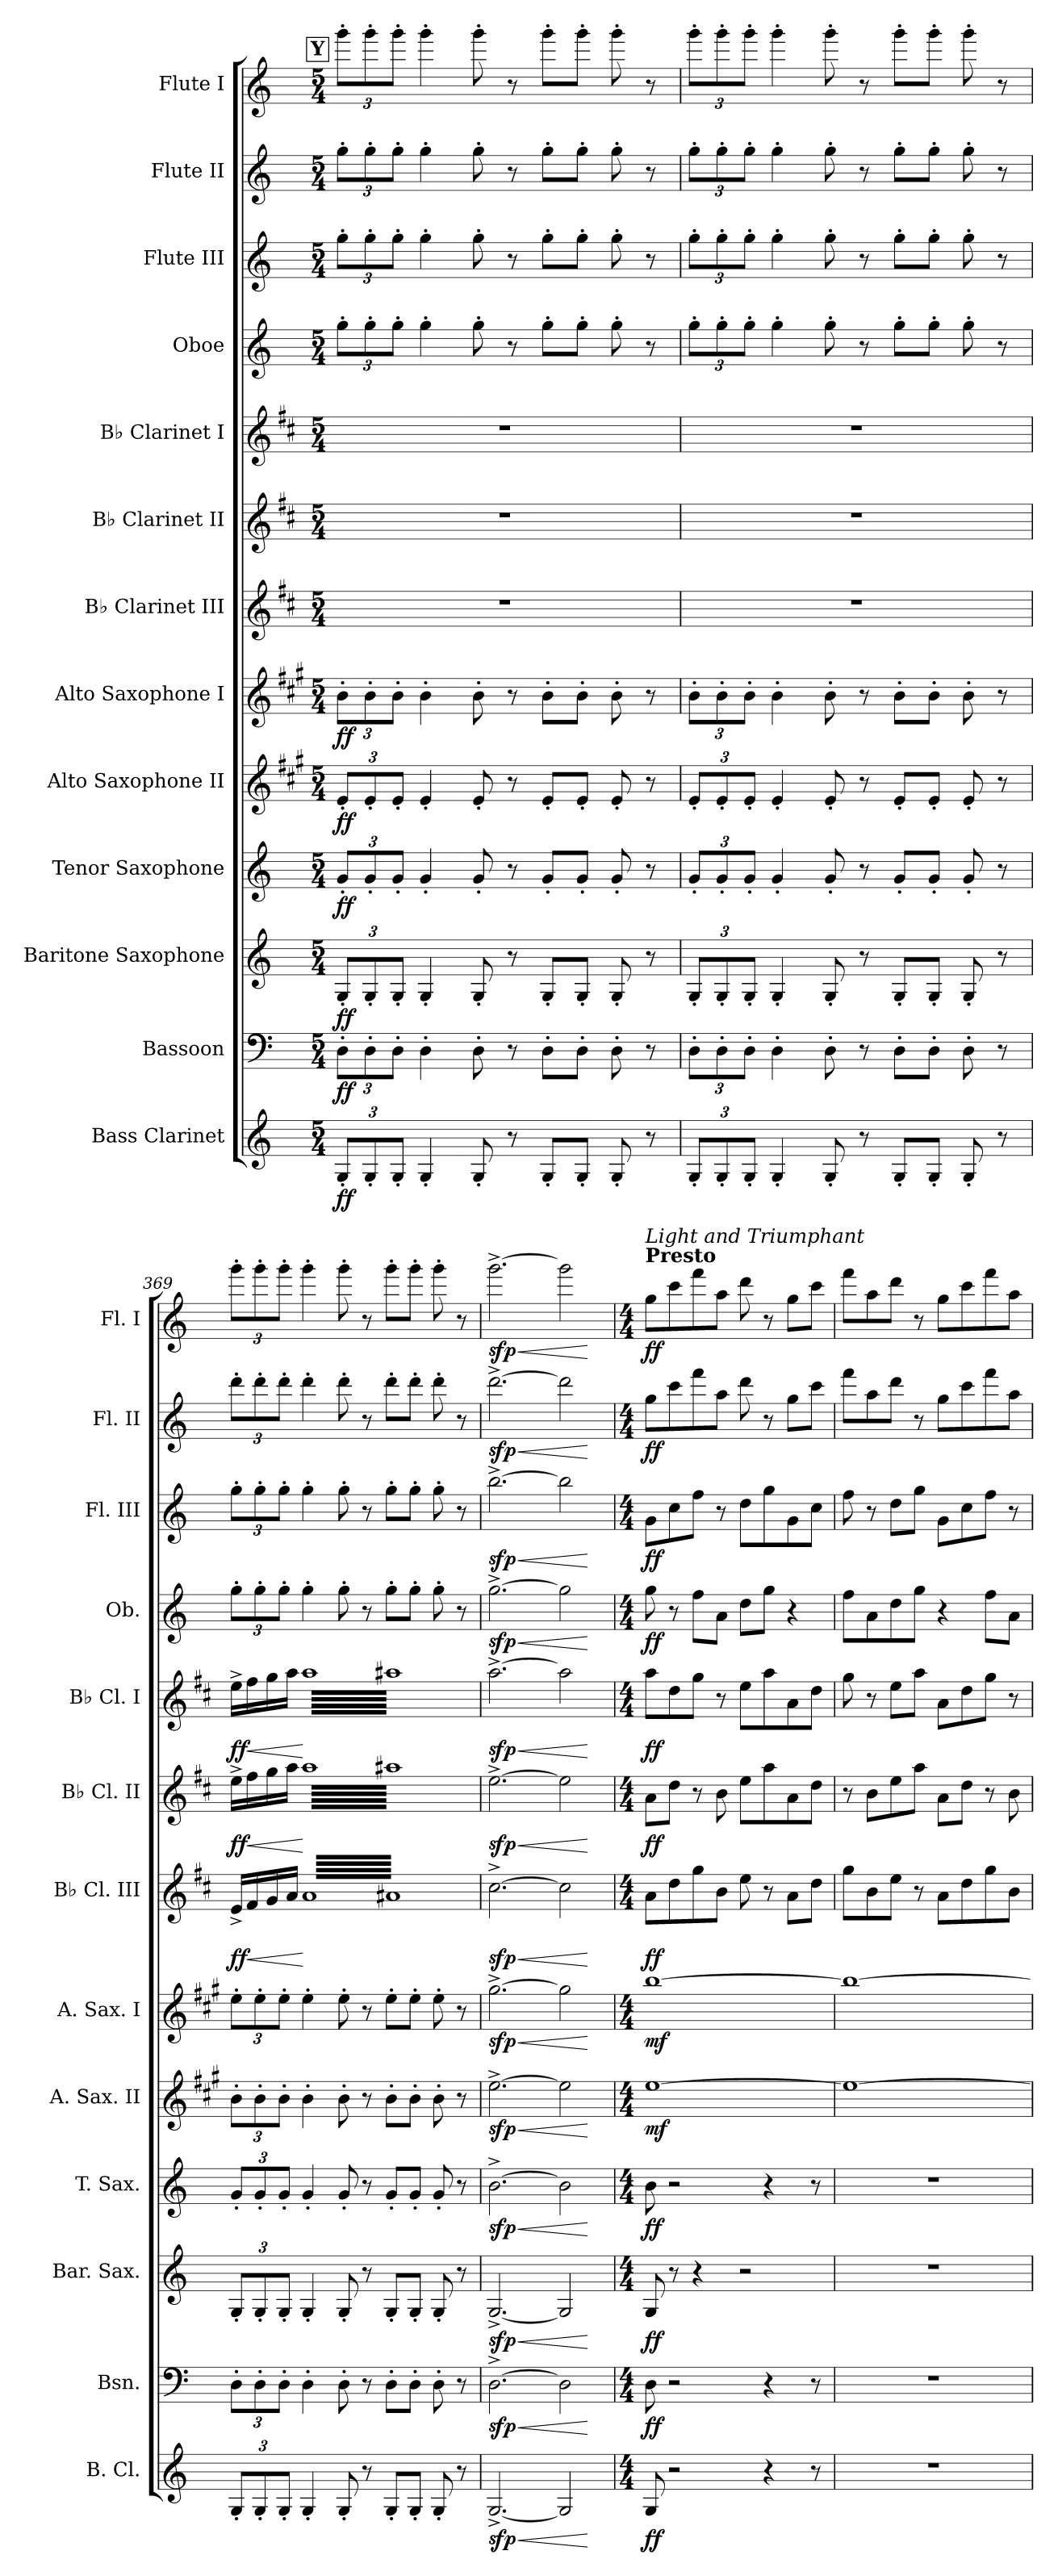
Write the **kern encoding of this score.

**kern	**dynam	**kern	**dynam	**kern	**dynam	**kern	**dynam	**kern	**dynam	**kern	**dynam	**kern	**dynam	**kern	**dynam	**kern	**dynam	**kern	**dynam	**kern	**dynam	**kern	**dynam	**kern	**dynam
*part13	*part13	*part12	*part12	*part11	*part11	*part10	*part10	*part9	*part9	*part8	*part8	*part7	*part7	*part6	*part6	*part5	*part5	*part4	*part4	*part3	*part3	*part2	*part2	*part1	*part1
*staff13	*staff13	*staff12	*staff12	*staff11	*staff11	*staff10	*staff10	*staff9	*staff9	*staff8	*staff8	*staff7	*staff7	*staff6	*staff6	*staff5	*staff5	*staff4	*staff4	*staff3	*staff3	*staff2	*staff2	*staff1	*staff1
*I"Bass Clarinet	*	*I"Bassoon	*	*I"Baritone Saxophone	*	*I"Tenor Saxophone	*	*I"Alto Saxophone II	*	*I"Alto Saxophone I	*	*I"B♭ Clarinet III	*	*I"B♭ Clarinet II	*	*I"B♭ Clarinet I	*	*I"Oboe	*	*I"Flute III	*	*I"Flute II	*	*I"Flute I	*
*I'B. Cl.	*	*I'Bsn.	*	*I'Bar. Sax.	*	*I'T. Sax.	*	*I'A. Sax. II	*	*I'A. Sax. I	*	*I'B♭ Cl. III	*	*I'B♭ Cl. II	*	*I'B♭ Cl. I	*	*I'Ob.	*	*I'Fl. III	*	*I'Fl. II	*	*I'Fl. I	*
*clefG2	*	*clefF4	*	*clefG2	*	*clefG2	*	*clefG2	*	*clefG2	*	*clefG2	*	*clefG2	*	*clefG2	*	*clefG2	*	*clefG2	*	*clefG2	*	*clefG2	*
*ITrd8c14	*	*	*	*ITrd12c21	*	*ITrd8c14	*	*ITrd5c9	*	*ITrd5c9	*	*ITrd1c2	*	*ITrd1c2	*	*ITrd1c2	*	*	*	*	*	*	*	*	*
*k[]	*	*k[]	*	*k[]	*	*k[]	*	*k[]	*	*k[]	*	*k[]	*	*k[]	*	*k[]	*	*k[]	*	*k[]	*	*k[]	*	*k[]	*
*M5/4	*	*M5/4	*	*M5/4	*	*M5/4	*	*M5/4	*	*M5/4	*	*M5/4	*	*M5/4	*	*M5/4	*	*M5/4	*	*M5/4	*	*M5/4	*	*M5/4	*
*Xbrackettup	*	*Xbrackettup	*	*Xbrackettup	*	*Xbrackettup	*	*Xbrackettup	*	*Xbrackettup	*	*	*	*	*	*	*	*Xbrackettup	*	*Xbrackettup	*	*Xbrackettup	*	*Xbrackettup	*
!!LO:REH:place=s1:a:B:fs=14:t=Y
=367	=367	=367	=367	=367	=367	=367	=367	=367	=367	=367	=367	=367	=367	=367	=367	=367	=367	=367	=367	=367	=367	=367	=367	=367	=367
!	!LO:DY:b	!	!LO:DY:b	!	!LO:DY:b	!	!LO:DY:b	!	!LO:DY:b	!	!LO:DY:b	!	!	!	!	!	!	!	!	!	!	!	!	!	!
12GG'/L	ff	12D'\L	ff	12GG'/L	ff	12G'/L	ff	12G'/L	ff	12d'\L	ff	4%5r	.	4%5r	.	4%5r	.	12gg'\L	.	12gg'\L	.	12gg'\L	.	12ggg'\L	.
12GG'/	.	12D'\	.	12GG'/	.	12G'/	.	12G'/	.	12d'\	.	.	.	.	.	.	.	12gg'\	.	12gg'\	.	12gg'\	.	12ggg'\	.
12GG'/J	.	12D'\J	.	12GG'/J	.	12G'/J	.	12G'/J	.	12d'\J	.	.	.	.	.	.	.	12gg'\J	.	12gg'\J	.	12gg'\J	.	12ggg'\J	.
4GG'/	.	4D'\	.	4GG'/	.	4G'/	.	4G'/	.	4d'\	.	.	.	.	.	.	.	4gg'\	.	4gg'\	.	4gg'\	.	4ggg'\	.
8GG'/	.	8D'\	.	8GG'/	.	8G'/	.	8G'/	.	8d'\	.	.	.	.	.	.	.	8gg'\	.	8gg'\	.	8gg'\	.	8ggg'\	.
8r	.	8r	.	8r	.	8r	.	8r	.	8r	.	.	.	.	.	.	.	8r	.	8r	.	8r	.	8r	.
8GG'/L	.	8D'\L	.	8GG'/L	.	8G'/L	.	8G'/L	.	8d'\L	.	.	.	.	.	.	.	8gg'\L	.	8gg'\L	.	8gg'\L	.	8ggg'\L	.
8GG'/J	.	8D'\J	.	8GG'/J	.	8G'/J	.	8G'/J	.	8d'\J	.	.	.	.	.	.	.	8gg'\J	.	8gg'\J	.	8gg'\J	.	8ggg'\J	.
8GG'/	.	8D'\	.	8GG'/	.	8G'/	.	8G'/	.	8d'\	.	.	.	.	.	.	.	8gg'\	.	8gg'\	.	8gg'\	.	8ggg'\	.
8r	.	8r	.	8r	.	8r	.	8r	.	8r	.	.	.	.	.	.	.	8r	.	8r	.	8r	.	8r	.
=368	=368	=368	=368	=368	=368	=368	=368	=368	=368	=368	=368	=368	=368	=368	=368	=368	=368	=368	=368	=368	=368	=368	=368	=368	=368
12GG'/L	.	12D'\L	.	12GG'/L	.	12G'/L	.	12G'/L	.	12d'\L	.	4%5r	.	4%5r	.	4%5r	.	12gg'\L	.	12gg'\L	.	12gg'\L	.	12ggg'\L	.
12GG'/	.	12D'\	.	12GG'/	.	12G'/	.	12G'/	.	12d'\	.	.	.	.	.	.	.	12gg'\	.	12gg'\	.	12gg'\	.	12ggg'\	.
12GG'/J	.	12D'\J	.	12GG'/J	.	12G'/J	.	12G'/J	.	12d'\J	.	.	.	.	.	.	.	12gg'\J	.	12gg'\J	.	12gg'\J	.	12ggg'\J	.
4GG'/	.	4D'\	.	4GG'/	.	4G'/	.	4G'/	.	4d'\	.	.	.	.	.	.	.	4gg'\	.	4gg'\	.	4gg'\	.	4ggg'\	.
8GG'/	.	8D'\	.	8GG'/	.	8G'/	.	8G'/	.	8d'\	.	.	.	.	.	.	.	8gg'\	.	8gg'\	.	8gg'\	.	8ggg'\	.
8r	.	8r	.	8r	.	8r	.	8r	.	8r	.	.	.	.	.	.	.	8r	.	8r	.	8r	.	8r	.
8GG'/L	.	8D'\L	.	8GG'/L	.	8G'/L	.	8G'/L	.	8d'\L	.	.	.	.	.	.	.	8gg'\L	.	8gg'\L	.	8gg'\L	.	8ggg'\L	.
8GG'/J	.	8D'\J	.	8GG'/J	.	8G'/J	.	8G'/J	.	8d'\J	.	.	.	.	.	.	.	8gg'\J	.	8gg'\J	.	8gg'\J	.	8ggg'\J	.
8GG'/	.	8D'\	.	8GG'/	.	8G'/	.	8G'/	.	8d'\	.	.	.	.	.	.	.	8gg'\	.	8gg'\	.	8gg'\	.	8ggg'\	.
8r	.	8r	.	8r	.	8r	.	8r	.	8r	.	.	.	.	.	.	.	8r	.	8r	.	8r	.	8r	.
=369	=369	=369	=369	=369	=369	=369	=369	=369	=369	=369	=369	=369	=369	=369	=369	=369	=369	=369	=369	=369	=369	=369	=369	=369	=369
!	!	!	!	!	!	!	!	!	!	!	!	!	!LO:DY:b	!	!LO:DY:b	!	!LO:DY:b	!	!	!	!	!	!	!	!
12GG'/L	.	12D'\L	.	12GG'/L	.	12G'/L	.	12d'\L	.	12g'\L	.	(<16d^/LL	ff	(>16dd^\LL	ff	(>16dd^\LL	ff	12gg'\L	.	12gg'\L	.	12ddd'\L	.	12ggg'\L	.
!	!	!	!	!	!	!	!	!	!	!	!	!	!LO:HP:b	!	!LO:HP:b	!	!LO:HP:b	!	!	!	!	!	!	!	!
.	.	.	.	.	.	.	.	.	.	.	.	16e/	<	16ee\	<	16ee\	<	.	.	.	.	.	.	.	.
12GG'/	.	12D'\	.	12GG'/	.	12G'/	.	12d'\	.	12g'\	.	.	.	.	.	.	.	12gg'\	.	12gg'\	.	12ddd'\	.	12ggg'\	.
.	.	.	.	.	.	.	.	.	.	.	.	16f/	.	16ff\	.	16ff\	.	.	.	.	.	.	.	.	.
12GG'/J	.	12D'\J	.	12GG'/J	.	12G'/J	.	12d'\J	.	12g'\J	.	.	.	.	.	.	.	12gg'\J	.	12gg'\J	.	12ddd'\J	.	12ggg'\J	.
.	.	.	.	.	.	.	.	.	.	.	.	16g/JJ	.	16gg\JJ	.	16gg\JJ	.	.	.	.	.	.	.	.	.
*	*	*	*	*	*	*	*	*	*	*	*	*tremolo	*	*	*	*	*	*	*	*	*	*	*	*	*
*	*	*	*	*	*	*	*	*	*	*	*	*	*	*tremolo	*	*	*	*	*	*	*	*	*	*	*
*	*	*	*	*	*	*	*	*	*	*	*	*	*	*	*	*tremolo	*	*	*	*	*	*	*	*	*
4GG'/	.	4D'\	.	4GG'/	.	4G'/	.	4d'\	.	4g'\	.	64gLLLL	[	64ggLLLL	[	64ggLLLL	[	4gg'\	.	4gg'\	.	4ddd'\	.	4ggg'\	.
.	.	.	.	.	.	.	.	.	.	.	.	64g#X)	.	64gg#X)	.	64gg#X)	.	.	.	.	.	.	.	.	.
.	.	.	.	.	.	.	.	.	.	.	.	64g	.	64gg	.	64gg	.	.	.	.	.	.	.	.	.
.	.	.	.	.	.	.	.	.	.	.	.	64g#X)	.	64gg#X)	.	64gg#X)	.	.	.	.	.	.	.	.	.
.	.	.	.	.	.	.	.	.	.	.	.	64g	.	64gg	.	64gg	.	.	.	.	.	.	.	.	.
.	.	.	.	.	.	.	.	.	.	.	.	64g#X)	.	64gg#X)	.	64gg#X)	.	.	.	.	.	.	.	.	.
.	.	.	.	.	.	.	.	.	.	.	.	64g	.	64gg	.	64gg	.	.	.	.	.	.	.	.	.
.	.	.	.	.	.	.	.	.	.	.	.	64g#X)	.	64gg#X)	.	64gg#X)	.	.	.	.	.	.	.	.	.
.	.	.	.	.	.	.	.	.	.	.	.	64g	.	64gg	.	64gg	.	.	.	.	.	.	.	.	.
.	.	.	.	.	.	.	.	.	.	.	.	64g#X)	.	64gg#X)	.	64gg#X)	.	.	.	.	.	.	.	.	.
.	.	.	.	.	.	.	.	.	.	.	.	64g	.	64gg	.	64gg	.	.	.	.	.	.	.	.	.
.	.	.	.	.	.	.	.	.	.	.	.	64g#X)	.	64gg#X)	.	64gg#X)	.	.	.	.	.	.	.	.	.
.	.	.	.	.	.	.	.	.	.	.	.	64g	.	64gg	.	64gg	.	.	.	.	.	.	.	.	.
.	.	.	.	.	.	.	.	.	.	.	.	64g#X)	.	64gg#X)	.	64gg#X)	.	.	.	.	.	.	.	.	.
.	.	.	.	.	.	.	.	.	.	.	.	64g	.	64gg	.	64gg	.	.	.	.	.	.	.	.	.
.	.	.	.	.	.	.	.	.	.	.	.	64g#X)	.	64gg#X)	.	64gg#X)	.	.	.	.	.	.	.	.	.
8GG'/	.	8D'\	.	8GG'/	.	8G'/	.	8d'\	.	8g'\	.	64g	.	64gg	.	64gg	.	8gg'\	.	8gg'\	.	8ddd'\	.	8ggg'\	.
.	.	.	.	.	.	.	.	.	.	.	.	64g#X)	.	64gg#X)	.	64gg#X)	.	.	.	.	.	.	.	.	.
.	.	.	.	.	.	.	.	.	.	.	.	64g	.	64gg	.	64gg	.	.	.	.	.	.	.	.	.
.	.	.	.	.	.	.	.	.	.	.	.	64g#X)	.	64gg#X)	.	64gg#X)	.	.	.	.	.	.	.	.	.
.	.	.	.	.	.	.	.	.	.	.	.	64g	.	64gg	.	64gg	.	.	.	.	.	.	.	.	.
.	.	.	.	.	.	.	.	.	.	.	.	64g#X)	.	64gg#X)	.	64gg#X)	.	.	.	.	.	.	.	.	.
.	.	.	.	.	.	.	.	.	.	.	.	64g	.	64gg	.	64gg	.	.	.	.	.	.	.	.	.
.	.	.	.	.	.	.	.	.	.	.	.	64g#X)	.	64gg#X)	.	64gg#X)	.	.	.	.	.	.	.	.	.
8r	.	8r	.	8r	.	8r	.	8r	.	8r	.	64g	.	64gg	.	64gg	.	8r	.	8r	.	8r	.	8r	.
.	.	.	.	.	.	.	.	.	.	.	.	64g#X)	.	64gg#X)	.	64gg#X)	.	.	.	.	.	.	.	.	.
.	.	.	.	.	.	.	.	.	.	.	.	64g	.	64gg	.	64gg	.	.	.	.	.	.	.	.	.
.	.	.	.	.	.	.	.	.	.	.	.	64g#X)	.	64gg#X)	.	64gg#X)	.	.	.	.	.	.	.	.	.
.	.	.	.	.	.	.	.	.	.	.	.	64g	.	64gg	.	64gg	.	.	.	.	.	.	.	.	.
.	.	.	.	.	.	.	.	.	.	.	.	64g#X)	.	64gg#X)	.	64gg#X)	.	.	.	.	.	.	.	.	.
.	.	.	.	.	.	.	.	.	.	.	.	64g	.	64gg	.	64gg	.	.	.	.	.	.	.	.	.
.	.	.	.	.	.	.	.	.	.	.	.	64g#X)	.	64gg#X)	.	64gg#X)	.	.	.	.	.	.	.	.	.
8GG'/L	.	8D'\L	.	8GG'/L	.	8G'/L	.	8d'\L	.	8g'\L	.	64g	.	64gg	.	64gg	.	8gg'\L	.	8gg'\L	.	8ddd'\L	.	8ggg'\L	.
.	.	.	.	.	.	.	.	.	.	.	.	64g#X)	.	64gg#X)	.	64gg#X)	.	.	.	.	.	.	.	.	.
.	.	.	.	.	.	.	.	.	.	.	.	64g	.	64gg	.	64gg	.	.	.	.	.	.	.	.	.
.	.	.	.	.	.	.	.	.	.	.	.	64g#X)	.	64gg#X)	.	64gg#X)	.	.	.	.	.	.	.	.	.
.	.	.	.	.	.	.	.	.	.	.	.	64g	.	64gg	.	64gg	.	.	.	.	.	.	.	.	.
.	.	.	.	.	.	.	.	.	.	.	.	64g#X)	.	64gg#X)	.	64gg#X)	.	.	.	.	.	.	.	.	.
.	.	.	.	.	.	.	.	.	.	.	.	64g	.	64gg	.	64gg	.	.	.	.	.	.	.	.	.
.	.	.	.	.	.	.	.	.	.	.	.	64g#X)	.	64gg#X)	.	64gg#X)	.	.	.	.	.	.	.	.	.
8GG'/J	.	8D'\J	.	8GG'/J	.	8G'/J	.	8d'\J	.	8g'\J	.	64g	.	64gg	.	64gg	.	8gg'\J	.	8gg'\J	.	8ddd'\J	.	8ggg'\J	.
.	.	.	.	.	.	.	.	.	.	.	.	64g#X)	.	64gg#X)	.	64gg#X)	.	.	.	.	.	.	.	.	.
.	.	.	.	.	.	.	.	.	.	.	.	64g	.	64gg	.	64gg	.	.	.	.	.	.	.	.	.
.	.	.	.	.	.	.	.	.	.	.	.	64g#X)	.	64gg#X)	.	64gg#X)	.	.	.	.	.	.	.	.	.
.	.	.	.	.	.	.	.	.	.	.	.	64g	.	64gg	.	64gg	.	.	.	.	.	.	.	.	.
.	.	.	.	.	.	.	.	.	.	.	.	64g#X)	.	64gg#X)	.	64gg#X)	.	.	.	.	.	.	.	.	.
.	.	.	.	.	.	.	.	.	.	.	.	64g	.	64gg	.	64gg	.	.	.	.	.	.	.	.	.
.	.	.	.	.	.	.	.	.	.	.	.	64g#X)	.	64gg#X)	.	64gg#X)	.	.	.	.	.	.	.	.	.
8GG'/	.	8D'\	.	8GG'/	.	8G'/	.	8d'\	.	8g'\	.	64g	.	64gg	.	64gg	.	8gg'\	.	8gg'\	.	8ddd'\	.	8ggg'\	.
.	.	.	.	.	.	.	.	.	.	.	.	64g#X)	.	64gg#X)	.	64gg#X)	.	.	.	.	.	.	.	.	.
.	.	.	.	.	.	.	.	.	.	.	.	64g	.	64gg	.	64gg	.	.	.	.	.	.	.	.	.
.	.	.	.	.	.	.	.	.	.	.	.	64g#X)	.	64gg#X)	.	64gg#X)	.	.	.	.	.	.	.	.	.
.	.	.	.	.	.	.	.	.	.	.	.	64g	.	64gg	.	64gg	.	.	.	.	.	.	.	.	.
.	.	.	.	.	.	.	.	.	.	.	.	64g#X)	.	64gg#X)	.	64gg#X)	.	.	.	.	.	.	.	.	.
.	.	.	.	.	.	.	.	.	.	.	.	64g	.	64gg	.	64gg	.	.	.	.	.	.	.	.	.
.	.	.	.	.	.	.	.	.	.	.	.	64g#X)	.	64gg#X)	.	64gg#X)	.	.	.	.	.	.	.	.	.
8r	.	8r	.	8r	.	8r	.	8r	.	8r	.	64g	.	64gg	.	64gg	.	8r	.	8r	.	8r	.	8r	.
.	.	.	.	.	.	.	.	.	.	.	.	64g#X)	.	64gg#X)	.	64gg#X)	.	.	.	.	.	.	.	.	.
.	.	.	.	.	.	.	.	.	.	.	.	64g	.	64gg	.	64gg	.	.	.	.	.	.	.	.	.
.	.	.	.	.	.	.	.	.	.	.	.	64g#X)	.	64gg#X)	.	64gg#X)	.	.	.	.	.	.	.	.	.
.	.	.	.	.	.	.	.	.	.	.	.	64g	.	64gg	.	64gg	.	.	.	.	.	.	.	.	.
.	.	.	.	.	.	.	.	.	.	.	.	64g#X)	.	64gg#X)	.	64gg#X)	.	.	.	.	.	.	.	.	.
.	.	.	.	.	.	.	.	.	.	.	.	64g	.	64gg	.	64gg	.	.	.	.	.	.	.	.	.
.	.	.	.	.	.	.	.	.	.	.	.	64g#X)JJJJ	.	64gg#X)JJJJ	.	64gg#X)JJJJ	.	.	.	.	.	.	.	.	.
*	*	*	*	*	*	*	*	*	*	*	*	*	*	*	*	*Xtremolo	*	*	*	*	*	*	*	*	*
*	*	*	*	*	*	*	*	*	*	*	*	*	*	*Xtremolo	*	*	*	*	*	*	*	*	*	*	*
*	*	*	*	*	*	*	*	*	*	*	*	*Xtremolo	*	*	*	*	*	*	*	*	*	*	*	*	*
=370	=370	=370	=370	=370	=370	=370	=370	=370	=370	=370	=370	=370	=370	=370	=370	=370	=370	=370	=370	=370	=370	=370	=370	=370	=370
!	!LO:HP:b	!	!LO:HP:b	!	!LO:HP:b	!	!LO:HP:b	!	!LO:HP:b	!	!LO:HP:b	!	!LO:HP:b	!	!LO:HP:b	!	!LO:HP:b	!	!LO:HP:b	!	!LO:HP:b	!	!LO:HP:b	!	!LO:HP:b
!	!LO:DY:n=1:b	!	!LO:DY:n=1:b	!	!LO:DY:n=1:b	!	!LO:DY:n=1:b	!	!LO:DY:n=1:b	!	!LO:DY:n=1:b	!	!LO:DY:n=1:b	!	!LO:DY:n=1:b	!	!LO:DY:n=1:b	!	!LO:DY:n=1:b	!	!LO:DY:n=1:b	!	!LO:DY:n=1:b	!	!LO:DY:n=1:b
[2.GG^/	< sfp	[2.D^\	< sfp	[2.GG^/	< sfp	[2.B^\	< sfp	[2.g^\	< sfp	[2.b^\	< sfp	[2.b^\	< sfp	[2.dd^\	< sfp	[2.gg^\	< sfp	[2.gg^\	< sfp	[2.bb^\	< sfp	[2.ddd^\	< sfp	[2.ggg^\	< sfp
.	.	.	.	.	.	.	.	.	.	.	.	.	.	.	.	.	.	.	.	.	.	.	.	.	.
.	.	.	.	.	.	.	.	.	.	.	.	.	.	.	.	.	.	.	.	.	.	.	.	.	.
.	.	.	.	.	.	.	.	.	.	.	.	.	.	.	.	.	.	.	.	.	.	.	.	.	.
.	.	.	.	.	.	.	.	.	.	.	.	.	.	.	.	.	.	.	.	.	.	.	.	.	.
.	.	.	.	.	.	.	.	.	.	.	.	.	.	.	.	.	.	.	.	.	.	.	.	.	.
.	.	.	.	.	.	.	.	.	.	.	.	.	.	.	.	.	.	.	.	.	.	.	.	.	.
.	.	.	.	.	.	.	.	.	.	.	.	.	.	.	.	.	.	.	.	.	.	.	.	.	.
.	.	.	.	.	.	.	.	.	.	.	.	.	.	.	.	.	.	.	.	.	.	.	.	.	.
.	.	.	.	.	.	.	.	.	.	.	.	.	.	.	.	.	.	.	.	.	.	.	.	.	.
.	.	.	.	.	.	.	.	.	.	.	.	.	.	.	.	.	.	.	.	.	.	.	.	.	.
.	.	.	.	.	.	.	.	.	.	.	.	.	.	.	.	.	.	.	.	.	.	.	.	.	.
.	.	.	.	.	.	.	.	.	.	.	.	.	.	.	.	.	.	.	.	.	.	.	.	.	.
.	.	.	.	.	.	.	.	.	.	.	.	.	.	.	.	.	.	.	.	.	.	.	.	.	.
.	.	.	.	.	.	.	.	.	.	.	.	.	.	.	.	.	.	.	.	.	.	.	.	.	.
.	.	.	.	.	.	.	.	.	.	.	.	.	.	.	.	.	.	.	.	.	.	.	.	.	.
.	.	.	.	.	.	.	.	.	.	.	.	.	.	.	.	.	.	.	.	.	.	.	.	.	.
.	.	.	.	.	.	.	.	.	.	.	.	.	.	.	.	.	.	.	.	.	.	.	.	.	.
.	.	.	.	.	.	.	.	.	.	.	.	.	.	.	.	.	.	.	.	.	.	.	.	.	.
.	.	.	.	.	.	.	.	.	.	.	.	.	.	.	.	.	.	.	.	.	.	.	.	.	.
.	.	.	.	.	.	.	.	.	.	.	.	.	.	.	.	.	.	.	.	.	.	.	.	.	.
.	.	.	.	.	.	.	.	.	.	.	.	.	.	.	.	.	.	.	.	.	.	.	.	.	.
.	.	.	.	.	.	.	.	.	.	.	.	.	.	.	.	.	.	.	.	.	.	.	.	.	.
.	.	.	.	.	.	.	.	.	.	.	.	.	.	.	.	.	.	.	.	.	.	.	.	.	.
.	.	.	.	.	.	.	.	.	.	.	.	.	.	.	.	.	.	.	.	.	.	.	.	.	.
.	.	.	.	.	.	.	.	.	.	.	.	.	.	.	.	.	.	.	.	.	.	.	.	.	.
.	.	.	.	.	.	.	.	.	.	.	.	.	.	.	.	.	.	.	.	.	.	.	.	.	.
.	.	.	.	.	.	.	.	.	.	.	.	.	.	.	.	.	.	.	.	.	.	.	.	.	.
.	.	.	.	.	.	.	.	.	.	.	.	.	.	.	.	.	.	.	.	.	.	.	.	.	.
.	.	.	.	.	.	.	.	.	.	.	.	.	.	.	.	.	.	.	.	.	.	.	.	.	.
.	.	.	.	.	.	.	.	.	.	.	.	.	.	.	.	.	.	.	.	.	.	.	.	.	.
.	.	.	.	.	.	.	.	.	.	.	.	.	.	.	.	.	.	.	.	.	.	.	.	.	.
2GG/]	.	2D\]	.	2GG/]	.	2B\]	.	2g\]	.	2b\]	.	2b\]	.	2dd\]	.	2gg\]	.	2gg\]	.	2bb\]	.	2ddd\]	.	2ggg\]	.
.	[	.	[	.	[	.	[	.	[	.	[	.	[	.	[	.	[	.	[	.	[	.	[	.	[
=371	=371	=371	=371	=371	=371	=371	=371	=371	=371	=371	=371	=371	=371	=371	=371	=371	=371	=371	=371	=371	=371	=371	=371	=371	=371
!!LO:REH:place=s1:a:B:fs=14:t=Z
*M4/4	*	*M4/4	*	*M4/4	*	*M4/4	*	*M4/4	*	*M4/4	*	*M4/4	*	*M4/4	*	*M4/4	*	*M4/4	*	*M4/4	*	*M4/4	*	*M4/4	*
!	!	!	!	!	!	!	!	!	!	!	!	!	!	!	!	!	!	!	!	!	!	!	!	!LO:TX:a:B:t=Presto	!
!	!	!	!	!	!	!	!	!	!	!	!	!	!	!	!	!	!	!	!	!	!	!	!	!LO:TX:i:t=Light and Triumphant	!
!	!LO:DY:b	!	!LO:DY:b	!	!LO:DY:b	!	!LO:DY:b	!	!LO:DY:b	!	!LO:DY:b	!	!LO:DY:b	!	!LO:DY:b	!	!LO:DY:b	!	!LO:DY:b	!	!LO:DY:b	!	!LO:DY:b	!	!LO:DY:b
8GG/	ff	8D\	ff	8GG/	ff	8B\	ff	[1g	mf	[1dd	mf	8g\L	ff	8g\L	ff	8gg\L	ff	8gg\	ff	8g\L	ff	8gg\L	ff	8gg\L	ff
2r	.	2r	.	8r	.	2r	.	.	.	.	.	8cc\	.	8cc\J	.	8cc\	.	8r	.	8cc\	.	8ccc\	.	8ccc\	.
.	.	.	.	4r	.	.	.	.	.	.	.	8ff\	.	8r	.	8ff\J	.	8ff\L	.	8ff\J	.	8fff\	.	8fff\	.
.	.	.	.	.	.	.	.	.	.	.	.	8a\J	.	8a\	.	8r	.	8a\J	.	8r	.	8aa\J	.	8aa\J	.
.	.	.	.	2r	.	.	.	.	.	.	.	8dd\	.	8dd\L	.	8dd\L	.	8dd\L	.	8dd\L	.	8ddd\	.	8ddd\	.
4r	.	4r	.	.	.	4r	.	.	.	.	.	8r	.	8gg\	.	8gg\	.	8gg\J	.	8gg\	.	8r	.	8r	.
.	.	.	.	.	.	.	.	.	.	.	.	8g\L	.	8g\	.	8g\	.	4r	.	8g\	.	8gg\L	.	8gg\L	.
8r	.	8r	.	.	.	8r	.	.	.	.	.	8cc\J	.	8cc\J	.	8cc\J	.	.	.	8cc\J	.	8ccc\J	.	8ccc\J	.
=372	=372	=372	=372	=372	=372	=372	=372	=372	=372	=372	=372	=372	=372	=372	=372	=372	=372	=372	=372	=372	=372	=372	=372	=372	=372
1r	.	1r	.	1r	.	1r	.	1g_	.	1dd_	.	8ff\L	.	8r	.	8ff\	.	8ff\L	.	8ff\	.	8fff\L	.	8fff\L	.
.	.	.	.	.	.	.	.	.	.	.	.	8a\	.	8a\L	.	8r	.	8a\	.	8r	.	8aa\	.	8aa\	.
.	.	.	.	.	.	.	.	.	.	.	.	8dd\J	.	8dd\	.	8dd\L	.	8dd\	.	8dd\L	.	8ddd\J	.	8ddd\J	.
.	.	.	.	.	.	.	.	.	.	.	.	8r	.	8gg\J	.	8gg\J	.	8gg\J	.	8gg\J	.	8r	.	8r	.
.	.	.	.	.	.	.	.	.	.	.	.	8g\L	.	8g\L	.	8g\L	.	4r	.	8g\L	.	8gg\L	.	8gg\L	.
.	.	.	.	.	.	.	.	.	.	.	.	8cc\	.	8cc\J	.	8cc\	.	.	.	8cc\	.	8ccc\	.	8ccc\	.
.	.	.	.	.	.	.	.	.	.	.	.	8ff\	.	8r	.	8ff\J	.	8ff\L	.	8ff\J	.	8fff\	.	8fff\	.
.	.	.	.	.	.	.	.	.	.	.	.	8a\J	.	8a\	.	8r	.	8a\J	.	8r	.	8aa\J	.	8aa\J	.
=	=	=	=	=	=	=	=	=	=	=	=	=	=	=	=	=	=	=	=	=	=	=	=	=	=
*-	*-	*-	*-	*-	*-	*-	*-	*-	*-	*-	*-	*-	*-	*-	*-	*-	*-	*-	*-	*-	*-	*-	*-	*-	*-
